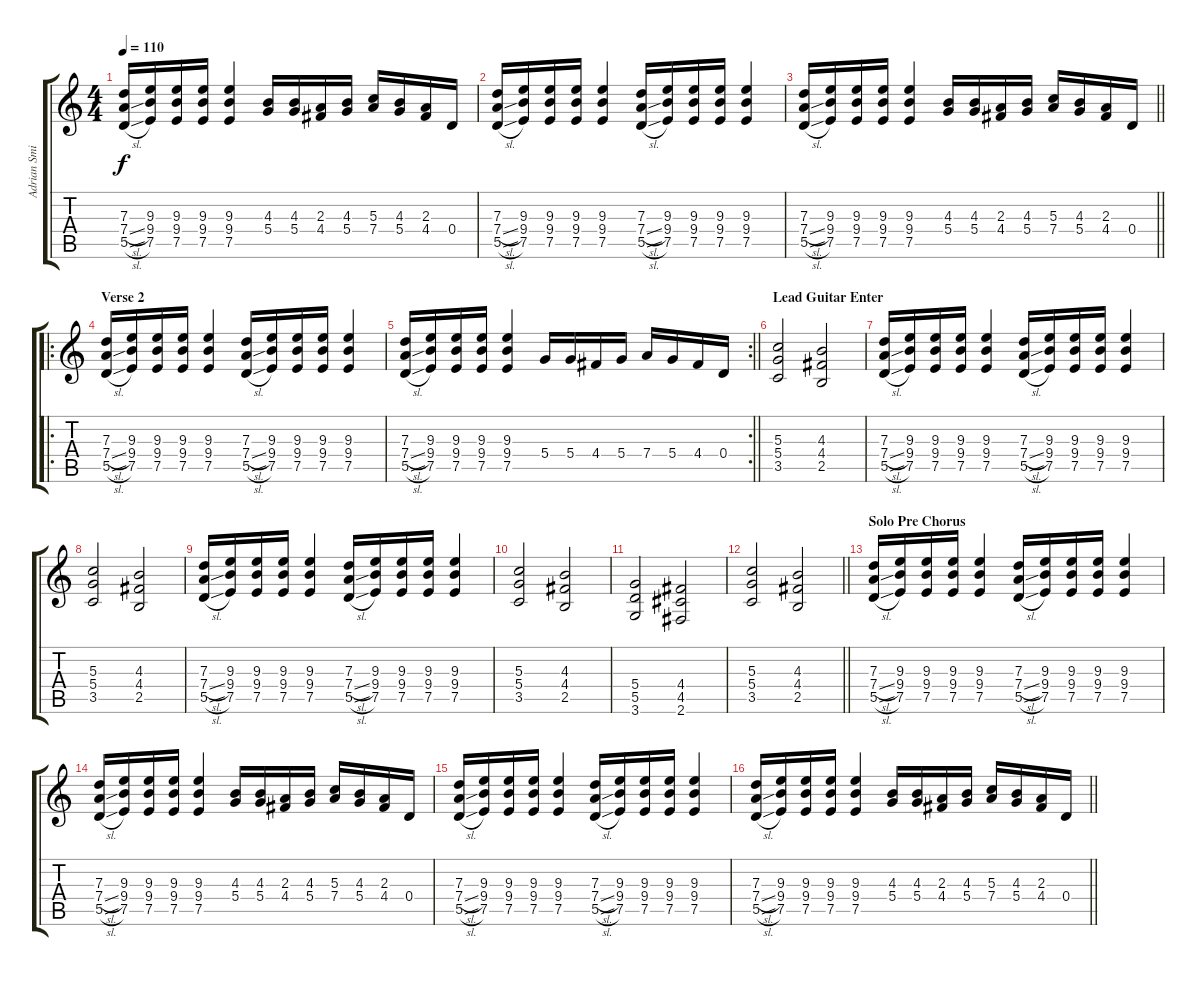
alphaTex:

\track ("Adrian Smith" "Adrian Smi") {instrument distortionguitar}
\staff {score tabs}
\tuning (E4 B3 G3 D3 A2 E2) {hide}
\ts (4 4)
\tempo 110
\clef g2
\ks c
(7.3 7.4{sl} 5.5{sl}).16{dy f} (9.3 9.4 7.5).16 (9.3 9.4 7.5).16 (9.3 9.4 7.5).16 (9.3 9.4 7.5).4 (4.3 5.4).16 (4.3 5.4).16 (2.3 4.4).16 (4.3 5.4).16 (5.3 7.4).16 (4.3 5.4).16 (2.3 4.4).16 0.4.16 |
(7.3 7.4{sl} 5.5{sl}).16 (9.3 9.4 7.5).16 (9.3 9.4 7.5).16 (9.3 9.4 7.5).16 (9.3 9.4 7.5).4 (7.3 7.4{sl} 5.5{sl}).16 (9.3 9.4 7.5).16 (9.3 9.4 7.5).16 (9.3 9.4 7.5).16 (9.3 9.4 7.5).4 |
\barLineRight lightlight
(7.3 7.4{sl} 5.5{sl}).16 (9.3 9.4 7.5).16 (9.3 9.4 7.5).16 (9.3 9.4 7.5).16 (9.3 9.4 7.5).4 (4.3 5.4).16 (4.3 5.4).16 (2.3 4.4).16 (4.3 5.4).16 (5.3 7.4).16 (4.3 5.4).16 (2.3 4.4).16 0.4.16 |
\ro
\section ("" "Verse 2")
(7.3 7.4{sl} 5.5{sl}).16 (9.3 9.4 7.5).16 (9.3 9.4 7.5).16 (9.3 9.4 7.5).16 (9.3 9.4 7.5).4 (7.3 7.4{sl} 5.5{sl}).16 (9.3 9.4 7.5).16 (9.3 9.4 7.5).16 (9.3 9.4 7.5).16 (9.3 9.4 7.5).4 |
\rc 2
\barLineRight lightlight
(7.3 7.4{sl} 5.5{sl}).16 (9.3 9.4 7.5).16 (9.3 9.4 7.5).16 (9.3 9.4 7.5).16 (9.3 9.4 7.5).4 5.4.16 5.4.16 4.4.16 5.4.16 7.4.16 5.4.16 4.4.16 0.4.16 |
\section ("" "Lead Guitar Enter")
(5.3 5.4 3.5).2 (4.3 4.4 2.5).2 |
(7.3 7.4{sl} 5.5{sl}).16 (9.3 9.4 7.5).16 (9.3 9.4 7.5).16 (9.3 9.4 7.5).16 (9.3 9.4 7.5).4 (7.3 7.4{sl} 5.5{sl}).16 (9.3 9.4 7.5).16 (9.3 9.4 7.5).16 (9.3 9.4 7.5).16 (9.3 9.4 7.5).4 |
(5.3 5.4 3.5).2 (4.3 4.4 2.5).2 |
(7.3 7.4{sl} 5.5{sl}).16 (9.3 9.4 7.5).16 (9.3 9.4 7.5).16 (9.3 9.4 7.5).16 (9.3 9.4 7.5).4 (7.3 7.4{sl} 5.5{sl}).16 (9.3 9.4 7.5).16 (9.3 9.4 7.5).16 (9.3 9.4 7.5).16 (9.3 9.4 7.5).4 |
(5.3 5.4 3.5).2 (4.3 4.4 2.5).2 |
(5.4 5.5 3.6).2 (4.4 4.5 2.6).2 |
\barLineRight lightlight
(5.3 5.4 3.5).2 (4.3 4.4 2.5).2 |
\section ("" "Solo Pre Chorus")
(7.3 7.4{sl} 5.5{sl}).16 (9.3 9.4 7.5).16 (9.3 9.4 7.5).16 (9.3 9.4 7.5).16 (9.3 9.4 7.5).4 (7.3 7.4{sl} 5.5{sl}).16 (9.3 9.4 7.5).16 (9.3 9.4 7.5).16 (9.3 9.4 7.5).16 (9.3 9.4 7.5).4 |
(7.3 7.4{sl} 5.5{sl}).16 (9.3 9.4 7.5).16 (9.3 9.4 7.5).16 (9.3 9.4 7.5).16 (9.3 9.4 7.5).4 (4.3 5.4).16 (4.3 5.4).16 (2.3 4.4).16 (4.3 5.4).16 (5.3 7.4).16 (4.3 5.4).16 (2.3 4.4).16 0.4.16 |
(7.3 7.4{sl} 5.5{sl}).16 (9.3 9.4 7.5).16 (9.3 9.4 7.5).16 (9.3 9.4 7.5).16 (9.3 9.4 7.5).4 (7.3 7.4{sl} 5.5{sl}).16 (9.3 9.4 7.5).16 (9.3 9.4 7.5).16 (9.3 9.4 7.5).16 (9.3 9.4 7.5).4 |
\barLineRight lightlight
(7.3 7.4{sl} 5.5{sl}).16 (9.3 9.4 7.5).16 (9.3 9.4 7.5).16 (9.3 9.4 7.5).16 (9.3 9.4 7.5).4 (4.3 5.4).16 (4.3 5.4).16 (2.3 4.4).16 (4.3 5.4).16 (5.3 7.4).16 (4.3 5.4).16 (2.3 4.4).16 0.4.16
